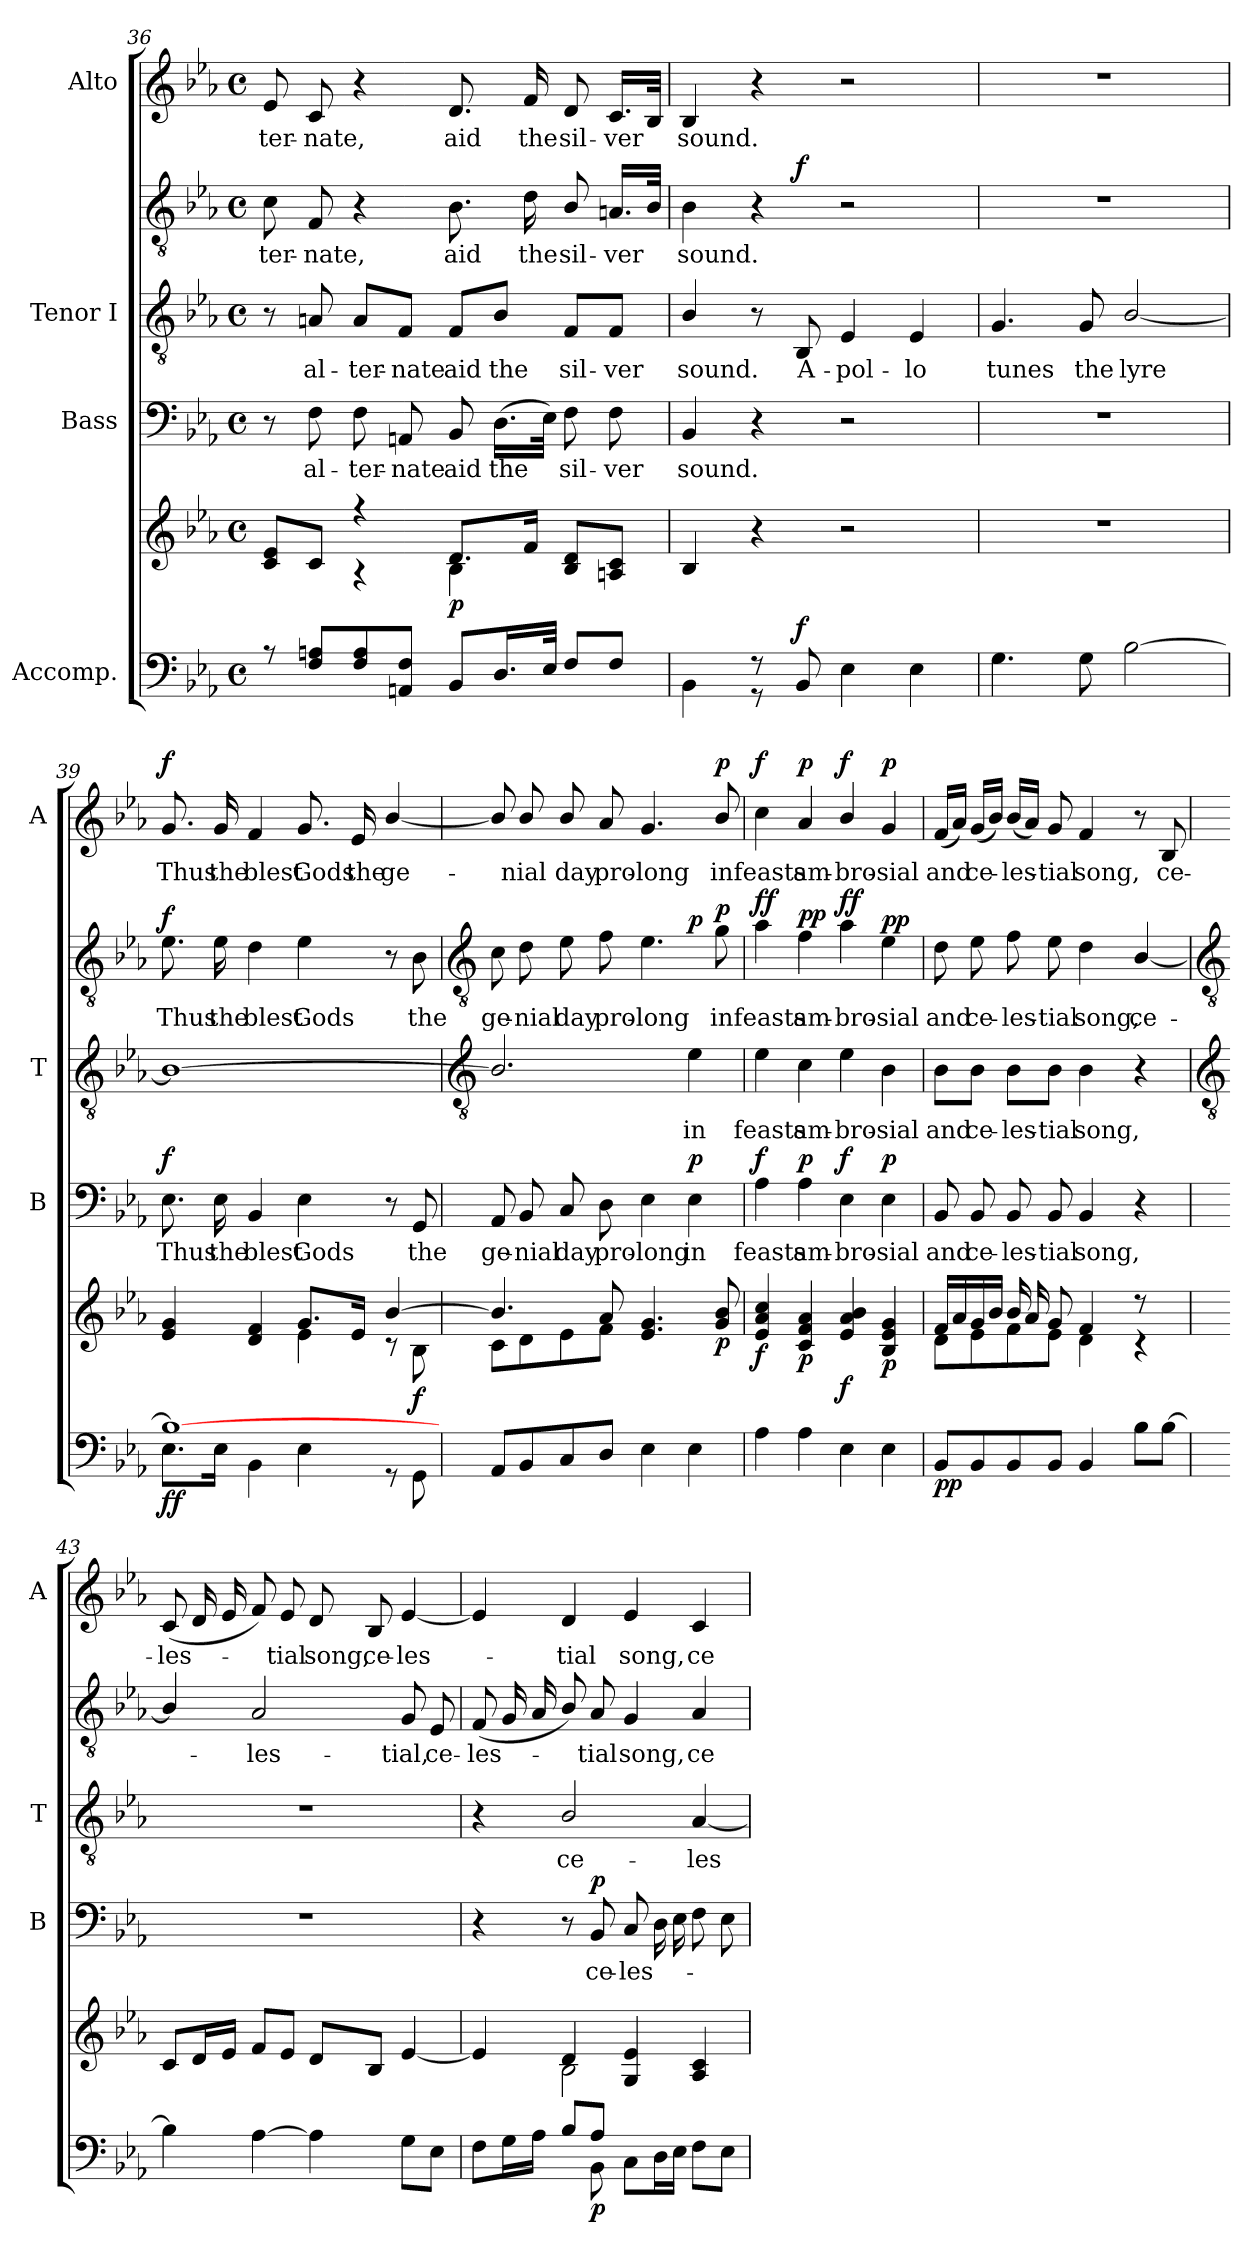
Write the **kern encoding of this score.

**kern	**kern	**dynam	**kern	**text	**dynam	**kern	**text	**kern	**text	**dynam	**kern	**text	**dynam
*part4	*part4	*part4	*part3	*part3	*part3	*part2	*part2	*part2	*part2	*part2	*part1	*part1	*part1
*staff6	*staff5	*staff5/6	*staff4	*staff4	*staff4	*staff3	*staff3	*staff2	*staff2	*staff2/3	*staff1	*staff1	*staff1
*I"Accomp.	*	*	*I"Bass	*	*	*I"Tenor I	*	*	*	*	*I"Alto	*	*
*	*	*	*I'B	*	*	*I'T	*	*	*	*	*I'A	*	*
!!LO:LB:g=z
*clefF4	*clefG2	*	*clefF4	*	*	*clefGv2	*	*clefGv2	*	*	*clefG2	*	*
*k[b-e-a-]	*k[b-e-a-]	*	*k[b-e-a-]	*	*	*k[b-e-a-]	*	*k[b-e-a-]	*	*	*k[b-e-a-]	*	*
*E-:	*E-:	*	*E-:	*	*	*E-:	*	*E-:	*	*	*E-:	*	*
*M4/4	*M4/4	*	*M4/4	*	*	*M4/4	*	*M4/4	*	*	*M4/4	*	*
*met(c)	*met(c)	*	*met(c)	*	*	*met(c)	*	*met(c)	*	*	*met(c)	*	*
=36	=36	=36	=36	=36	=36	=36	=36	=36	=36	=36	=36	=36	=36
*^	*^	*	*	*	*	*	*	*	*	*	*	*	*
!	!	!	!	!	!	!	!	!	!	!	!LO:LY:b	!	!	!LO:LY:b	!
8r	1ryy	8c/ 8e-/L	4ryy	.	8r	.	.	8r	.	8c	ter-	.	8e-	-ter-	.
!	!	!	!	!	!	!LO:LY:b	!	!	!LO:LY:b	!	!LO:LY:b	!	!	!LO:LY:b	!
8F 8AnL	.	8c/J	.	.	8F	al-	.	8An	al-	8F	-nate,	.	8c	-nate,	.
!	!	!	!	!	!	!LO:LY:b	!	!	!LO:LY:b	!	!	!	!	!	!
8F 8A	.	4r	4r	.	8F	-ter-	.	8A/L	-ter-	4r	.	.	4r	.	.
!	!	!	!	!	!	!LO:LY:b	!	!	!LO:LY:b	!	!	!	!	!	!
8AAn 8FJ	.	.	.	.	8AAn	-nate	.	8F/J	-nate	.	.	.	.	.	.
!	!	!	!	!LO:DY:b	!	!LO:LY:b	!	!	!LO:LY:b	!	!LO:LY:b	!	!	!LO:LY:b	!
8BB-L	.	8.d/L	4B-\	p	8BB-	aid	.	8F/L	aid	8.B-	aid	.	8.d	aid	.
!	!	!	!	!	!	!LO:LY:b	!	!	!LO:LY:b	!	!	!	!	!	!
16.DL	.	.	.	.	(>16.DLL	the	.	8B-/J	the	.	.	.	.	.	.
!	!	!	!	!	!	!	!	!	!	!	!LO:LY:b	!	!	!LO:LY:b	!
.	.	16f/J	.	.	.	.	.	.	.	16d	the	.	16f	the	.
32E-JJ	.	.	.	.	32E-JJ)	.	.	.	.	.	.	.	.	.	.
!	!	!	!	!	!	!LO:LY:b	!	!	!LO:LY:b	!	!LO:LY:b	!	!	!LO:LY:b	!
8FL	.	8B-/ 8d/L	4ryy	.	8F	sil-	.	8F/L	sil-	8B-/	sil-	.	8d	sil-	.
!	!	!	!	!	!	!LO:LY:b	!	!	!LO:LY:b	!	!LO:LY:b	!	!	!LO:LY:b	!
8FJ	.	8An/ 8c/J	.	.	8F	-ver	.	8F/J	-ver	16.AnLL	-ver	.	16.cLL	-ver	.
.	.	.	.	.	.	.	.	.	.	32B-JJ	.	.	32B-JJ	.	.
=37	=37	=37	=37	=37	=37	=37	=37	=37	=37	=37	=37	=37	=37	=37	=37
!	!	!	!	!	!	!LO:LY:b	!	!	!LO:LY:b	!	!LO:LY:b	!	!	!LO:LY:b	!
4ryy	4BB-\	4B-/	2ryy	.	4BB-	sound.	.	4B-/	sound.	4B-	sound.	.	4B-	sound.	.
8r	8r	4r	.	.	4r	.	.	8r	.	4r	.	.	4r	.	.
!	!	!	!	!LO:DY:a=2	!	!	!	!	!LO:LY:b	!	!	!LO:DY:b=2	!	!	!
8BB-	8ryy	.	.	f	.	.	.	8BB-	A-	.	.	f	.	.	.
!	!	!	!	!	!	!	!	!	!LO:LY:b	!	!	!	!	!	!
4E-\	2ryy	2r	2ryy	.	2r	.	.	4E-	-pol-	2r	.	.	2r	.	.
!	!	!	!	!	!	!	!	!	!LO:LY:b	!	!	!	!	!	!
4E-\	.	.	.	.	.	.	.	4E-	-lo	.	.	.	.	.	.
=38	=38	=38	=38	=38	=38	=38	=38	=38	=38	=38	=38	=38	=38	=38	=38
!	!	!	!	!	!	!	!	!	!LO:LY:b	!	!	!	!	!	!
4.G\	2ryy	1r	2ryy	.	1r	.	.	4.G	tunes	1r	.	.	1r	.	.
!	!	!	!	!	!	!	!	!	!LO:LY:b	!	!	!	!	!	!
8G\	.	.	.	.	.	.	.	8G	the	.	.	.	.	.	.
!	!	!	!	!	!	!	!	!	!LO:LY:b	!	!	!	!	!	!
[2B-\	2ryy	.	2ryy	.	.	.	.	[2B-/	lyre	.	.	.	.	.	.
=39	=39	=39	=39	=39	=39	=39	=39	=39	=39	=39	=39	=39	=39	=39	=39
!	!	!	!	!LO:DY:b=2	!	!LO:LY:b	!	!	!	!	!LO:LY:b	!	!	!LO:LY:b	!
!	!	!	!	!LO:DY:n=1:b	!	!	!LO:DY:a	!	!	!	!	!LO:DY:b	!	!	!LO:DY:b
1B-_	8.E-\L	4e-/ 4g/	2ryy	f f	8.E-	Thus	f	1B-_	.	8.e-	Thus	f	8.g	Thus	f
!	!	!	!	!	!	!LO:LY:b	!	!	!	!	!LO:LY:b	!	!	!LO:LY:b	!
.	16E-\J	.	.	.	16E-	the	.	.	.	16e-	the	.	16g	the	.
!	!	!	!	!	!	!LO:LY:b	!	!	!	!	!LO:LY:b	!	!	!LO:LY:b	!
.	4BB-\	4d/ 4f/	.	.	4BB-	blest	.	.	.	4d	blest	.	4f	blest	.
!	!	!	!	!	!	!LO:LY:b	!	!	!	!	!LO:LY:b	!	!	!LO:LY:b	!
.	4E-\	8.g/L	4e-\	.	4E-	Gods	.	.	.	4e-	Gods	.	8.g	Gods	.
!	!	!	!	!	!	!	!	!	!	!	!	!	!	!LO:LY:b	!
.	.	16e-/J	.	.	.	.	.	.	.	.	.	.	16e-	the	.
!	!	!	!	!	!	!	!	!	!	!	!	!	!	!LO:LY:b	!
.	8r	[4b-/	8r	.	8r	.	.	.	.	8r	.	.	[4b-/	ge-	.
!	!	!	!	!LO:DY:n=2:b	!	!LO:LY:b	!	!	!	!	!LO:LY:b	!	!	!	!
.	8GG\	.	8B-\	f	8GG	the	.	.	.	8B-	the	.	.	.	.
*v	*v	*	*	*	*	*	*	*	*	*	*	*	*	*	*
!!LO:LB:g=z
=40	=40	=40	=40	=40	=40	=40	=40	=40	=40	=40	=40	=40	=40	=40
*	*	*	*	*	*	*	*clefGv2	*	*clefGv2	*	*	*	*	*
*^	*	*	*	*	*	*	*	*	*	*	*	*	*	*
!	!	!	!	!	!	!LO:LY:b	!	!	!	!	!LO:LY:b	!	!	!	!
*v	*v	*	*	*	*	*	*	*	*	*	*	*	*	*	*
8AA-L	4.b-/]	8c\L	.	8AA-	ge-	.	2.B-/]	.	8c	ge-	.	8b-/]	.	.
!	!	!	!	!	!LO:LY:b	!	!	!	!	!LO:LY:b	!	!	!LO:LY:b	!
8BB-	.	8d\	.	8BB-	-nial	.	.	.	8d	-nial	.	8b-/	nial	.
!	!	!	!	!	!LO:LY:b	!	!	!	!	!LO:LY:b	!	!	!LO:LY:b	!
8C	.	8e-\	.	8C	day	.	.	.	8e-	day	.	8b-/	day	.
!	!	!	!	!	!LO:LY:b	!	!	!	!	!LO:LY:b	!	!	!LO:LY:b	!
8DJ	8a-/	8f\J	.	8D	pro-	.	.	.	8f	pro-	.	8a-	pro-	.
!	!	!	!	!	!LO:LY:b	!	!	!	!	!LO:LY:b	!	!	!LO:LY:b	!
4E-	4.e-/ 4.g/	2ryy	.	4E-	-long	.	.	.	4.e-	-long	.	4.g	-long	.
!	!	!	!	!	!LO:LY:b	!LO:DY:b	!	!LO:LY:b	!	!	!LO:DY:b=2	!	!	!
4E-	.	.	.	4E-	in	p	4e-	in	.	.	p	.	.	.
!	!	!	!LO:DY:b	!	!	!	!	!	!	!LO:LY:b	!LO:DY:b	!	!LO:LY:b	!LO:DY:b
.	8g/ 8b-/	.	p	.	.	.	.	.	8g	in	p	8b-/	in	p
=41	=41	=41	=41	=41	=41	=41	=41	=41	=41	=41	=41	=41	=41	=41
!	!	!	!LO:DY:b	!	!LO:LY:b	!LO:DY:b	!	!LO:LY:b	!	!LO:LY:b	!LO:DY:b=2	!	!LO:LY:b	!
!	!	!	!	!	!	!	!	!	!	!	!LO:DY:n=1:b	!	!	!LO:DY:b
4A-	4e-/ 4a-/ 4cc/	1ryy	f	4A-	feasts	f	4e-	feasts	4a-	feasts	f f	4cc	feasts	f
!	!	!	!LO:DY:b	!	!LO:LY:b	!LO:DY:b	!	!LO:LY:b	!	!LO:LY:b	!LO:DY:n=2:b=2	!	!LO:LY:b	!
!	!	!	!	!	!	!	!	!	!	!	!LO:DY:n=3:b	!	!	!LO:DY:b
4A-	4c/ 4f/ 4a-/	.	p	4A-	am-	p	4c	am-	4f	am-	p p	4a-	am-	p
!	!	!	!LO:DY:b	!	!LO:LY:b	!LO:DY:b	!	!LO:LY:b	!	!LO:LY:b	!LO:DY:n=4:b=2	!	!LO:LY:b	!
!	!	!	!	!	!	!	!	!	!	!	!LO:DY:n=5:b	!	!	!LO:DY:b
4E-	4e-/ 4a-/ 4b-/	.	f	4E-	bro-	f	4e-	bro-	4a-	bro-	f f	4b-/	bro-	f
!	!	!	!LO:DY:b	!	!LO:LY:b	!LO:DY:b	!	!LO:LY:b	!	!LO:LY:b	!LO:DY:n=6:b=2	!	!LO:LY:b	!
!	!	!	!	!	!	!	!	!	!	!	!LO:DY:n=7:b	!	!	!LO:DY:b
4E-	4B-/ 4e-/ 4g/	.	p	4E-	sial	p	4B-	sial	4e-	sial	p p	4g	sial	p
=42	=42	=42	=42	=42	=42	=42	=42	=42	=42	=42	=42	=42	=42	=42
!	!	!	!LO:DY:b=2	!	!LO:LY:b	!	!	!LO:LY:b	!	!LO:LY:b	!	!	!LO:LY:b	!
!	!	!	!LO:DY:n=1:b	!	!	!	!	!	!	!	!	!	!	!
8BB-L	16f/LL	8d\L	p p	8BB-	and	.	8B-\L	and	8d	and	.	(<16fLL	and	.
.	16a-/	.	.	.	.	.	.	.	.	.	.	16a-JJ)	.	.
!	!	!	!	!	!LO:LY:b	!	!	!LO:LY:b	!	!LO:LY:b	!	!	!LO:LY:b	!
8BB-	16g/	8e-\	.	8BB-	ce-	.	8B-\J	ce-	8e-	ce-	.	(<16gLL	ce-	.
.	16b-/JJ	.	.	.	.	.	.	.	.	.	.	16b-JJ)	.	.
!	!	!	!	!	!LO:LY:b	!	!	!LO:LY:b	!	!LO:LY:b	!	!	!LO:LY:b	!
8BB-	16b-/LL	8f\	.	8BB-	-les-	.	8B-\L	-les-	8f	-les-	.	(<16b-LL	les-	.
.	16a-/	.	.	.	.	.	.	.	.	.	.	16a-JJ)	.	.
!	!	!	!	!	!LO:LY:b	!	!	!LO:LY:b	!	!LO:LY:b	!	!	!LO:LY:b	!
8BB-J	8g/J	8e-\J	.	8BB-	-tial	.	8B-\J	-tial	8e-	-tial	.	8g	tial	.
!	!	!	!	!	!LO:LY:b	!	!	!LO:LY:b	!	!LO:LY:b	!	!	!LO:LY:b	!
4BB-	4f/	4d\	.	4BB-	song,	.	4B-	song,	4d	song,	.	4f	song,	.
!	!	!	!	!	!	!	!	!	!	!LO:LY:b	!	!	!	!
8B-L	8r	4r	.	4r	.	.	4r	.	[4B-/	ce-	.	8r	.	.
!	!	!	!	!	!	!	!	!	!	!	!	!	!LO:LY:b	!
[8B-J	8ryy	.	.	.	.	.	.	.	.	.	.	8B-	ce-	.
!!LO:LB:g=z
=43	=43	=43	=43	=43	=43	=43	=43	=43	=43	=43	=43	=43	=43	=43
*	*	*	*	*	*	*	*clefGv2	*	*clefGv2	*	*	*	*	*
*^	*	*	*	*	*	*	*	*	*	*	*	*	*	*
!	!	!	!	!	!	!	!	!	!	!	!	!	!	!LO:LY:b	!
4B-\]	2ryy	8c/L	2ryy	.	1r	.	.	1r	.	4B-/]	.	.	(<8cL	-les-	.
.	.	16d/L	.	.	.	.	.	.	.	.	.	.	16dL	.	.
.	.	16e-/JJ	.	.	.	.	.	.	.	.	.	.	16e-	.	.
!	!	!	!	!	!	!	!	!	!	!	!LO:LY:b	!	!	!	!
[4A-	.	8f/L	.	.	.	.	.	.	.	2A-	les-	.	8fJ)	.	.
!	!	!	!	!	!	!	!	!	!	!	!	!	!	!LO:LY:b	!
.	.	8e-/J	.	.	.	.	.	.	.	.	.	.	8e-	-tial	.
!	!	!	!	!	!	!	!	!	!	!	!	!	!	!LO:LY:b	!
4A-]	2ryy	8d/L	2ryy	.	.	.	.	.	.	.	.	.	8d	song,	.
!	!	!	!	!	!	!	!	!	!	!	!	!	!	!LO:LY:b	!
.	.	8B-/J	.	.	.	.	.	.	.	.	.	.	8B-	ce-	.
!	!	!	!	!	!	!	!	!	!	!	!LO:LY:b	!	!	!LO:LY:b	!
8G\L	.	[4e-/	.	.	.	.	.	.	.	8G	-tial,	.	[4e-	-les-	.
!	!	!	!	!	!	!	!	!	!	!	!LO:LY:b	!	!	!	!
8E-\J	.	.	.	.	.	.	.	.	.	8E-	ce-	.	.	.	.
=44	=44	=44	=44	=44	=44	=44	=44	=44	=44	=44	=44	=44	=44	=44	=44
!	!	!	!	!	!	!	!	!	!	!	!LO:LY:b	!	!	!	!
8F\L	4ryy	4e-/]	4ryy	.	4r	.	.	4r	.	(<8FL	-les-	.	4e-]	.	.
16G\L	.	.	.	.	.	.	.	.	.	16GL	.	.	.	.	.
16A-\JJ	.	.	.	.	.	.	.	.	.	16A-	.	.	.	.	.
!	!	!	!	!	!	!	!	!	!LO:LY:b	!	!	!	!	!LO:LY:b	!
8B-/L	8ryy	4d/	2B-\	.	8r	.	.	2B-/	-ce-	8B-/J)	.	.	4d	tial	.
!	!	!	!	!LO:DY:b=2	!	!LO:LY:b	!LO:DY:b	!	!	!	!LO:LY:b	!	!	!	!
8A-/J	8BB-\	.	.	p	8BB-	ce-	p	.	.	8A-	-tial	.	.	.	.
!	!	!	!	!	!	!LO:LY:b	!	!	!	!	!LO:LY:b	!	!	!LO:LY:b	!
2ryy	8C\L	4G/ 4e-/	.	.	8CL	-les-	.	.	.	4G	song,	.	4e-	song,	.
.	16D\L	.	.	.	16DL	.	.	.	.	.	.	.	.	.	.
.	16E-\JJ	.	.	.	16E-	.	.	.	.	.	.	.	.	.	.
!	!	!	!	!	!	!	!	!	!LO:LY:b	!	!LO:LY:b	!	!	!LO:LY:b	!
.	8F\L	4A-/ 4c/	4ryy	.	8F	.	.	[4A-	-les-	4A-	ce-	.	4c	ce-	.
.	8E-\J	.	.	.	8E-J	.	.	.	.	.	.	.	.	.	.
*v	*v	*	*	*	*	*	*	*	*	*	*	*	*	*	*
*	*v	*v	*	*	*	*	*	*	*	*	*	*	*	*
=	=	=	=	=	=	=	=	=	=	=	=	=	=
*-	*-	*-	*-	*-	*-	*-	*-	*-	*-	*-	*-	*-	*-
